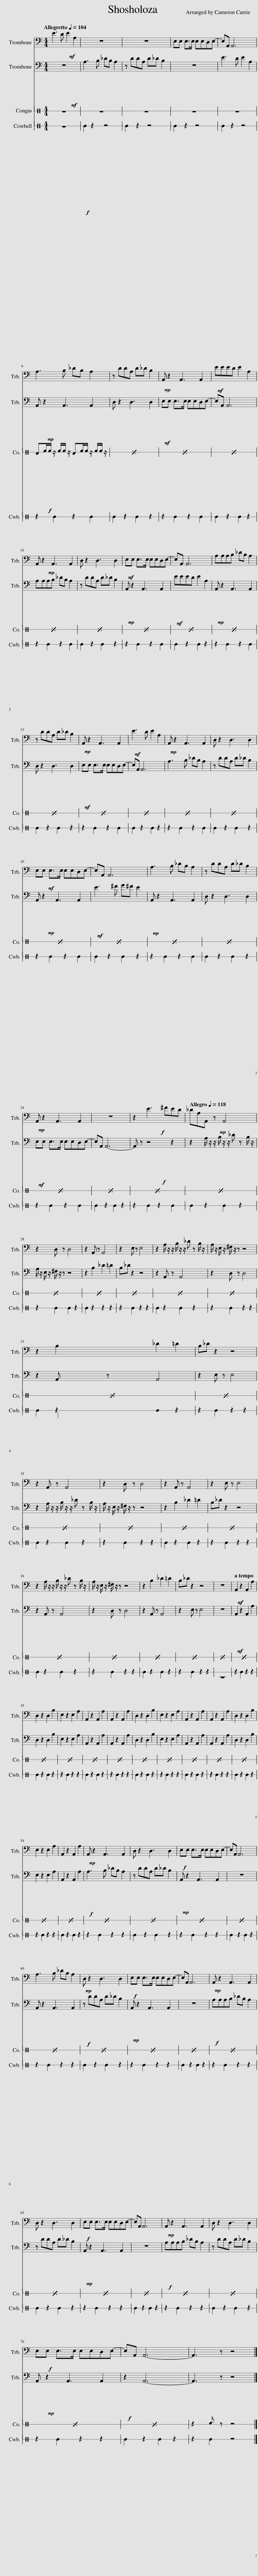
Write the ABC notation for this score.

X:1
%%score 1 2 3 4
L:1/8
Q:1/4=104
M:4/4
I:linebreak $
K:C
V:1 bass
V:2 bass
V:3 perc stafflines=1
K:none
V:4 perc stafflines=1
K:none
V:1
!mf! E3 D E2 A,2 | z8 | z8 | E,E, E,>E, E,E,D,E,- | E,A,, A,,6 |$ %5
 A,3 B, _DB, A,2 | z DDA, D_D B,2 |!mp! A,, z2 A,,3 A,,2 |!mf! EEED E2 A,2 |$!mp! A,, z2 A,,3 A,,2 | %10
 D, z2 D,3 D,2 |!mf! E,E, E,>E, E,E,D,E,- | E,A,, A,,6 | A,A,A,B, _DB, A,2 |$ z DDA, D_D B,2 | %15
!mp! A,, z2 A,,3 A,,2 |!mf! E3 D E2 A,2 |!mp! A,, z2 A,,3 A,,2 | D, z2 D,3 D,2 |$!mf! E,E, E,>E, E,E,D,E,- | %20
 E,A,, A,,6 | A,3 B, _DB, A,2 | z DDA, D_D B,2 |$!mp! A,, z2 A,,3 A,,2 | z8 | %25
 z2!f! E3[Q:1/4=118] ^FED |[Q:1/4=118] _DA,!mp!A,, z A,,4 |$ z2 D, z D,4 | z2 A,, z A,,4 | z2 E, z E,4 | %30
 z2 A,/ z/ z/ B,/ z/ z/ _D z B,/ z/ | A,/ z/ E,/ z/ ^F,/ z/ z z4 |$ z2 B,2 _D2 =D2 | B,_D z2 z4 |$ z2 A,, z A,,4 | %35
 z2 D, z D,4 | z2 A,, z A,,4 | z2 E, z E,4 |$ z2 A,/ z/ z/ B,/ z/ z/ _D z B,/ z/ | A,/ z/ E,/ z/ ^F,/ z/ z z4 | %40
 z2 B,2 _D2 =D2 | B,_D z2 z4 | z8 |[Q:1/4=104]!mf! A,,2 z2 A,,2 A,2 |$ D,2 z2 D,2 B,2 | %45
 E,2 z2 E,2 A,2 | A,,2 z2 A,,2 A,2 | A,,2 z2 A,,2 A,2 | D,2 z2 D,2 B,2 | E,2 z2 E,2 A,2 | %50
 A,,2 z2 A,,2 A,2 | A,,2 z2 A,,2 A,2 | D,2 z2 D,2 B,2 |$ E,2 z2 E,2 A,2 | A,,2 z2 A,,2 A,2 | %55
!mp! A,, z2 A,,3 A,,2 | D, z2 D,3 D,2 |!f! E,E, E,>E, E,E,D,E,- | E,A,, A,,6 |$ A,3 B, _DB, A,2 | %60
!mp! D, z2 D,3 D,2 |!f! E,E, E,>E, E,E,D,E,- | E,A,, A,,6 |!mp! A,, z2 A,,3 A,,2 |$ D, z2 D,3 D,2 | %65
!f! E,E, E,>E, E,E,D,E,- | E,A,, A,,6 |!mp! A,, z2 A,,3 A,,2 | D, z2 D,3 D,2 |$!f! E,E, E,>E, E,E,D,E,- | %70
 E,A,, A,,6- | A,,3 z z4 |] %72
V:2
!mf! z8 | A,3 B, _DB, A,2 | z DDA, D_D B,2 | z8 | E3 D E2 A,2 |$ %5
!mp! A,, z2 A,,3 A,,2 | D, z2 D,3 D,2 |!mf! E,E, E,>E, E,E,D,E,- | E,A,, A,,6 |$ A,A,A,B, _DB, A,2 | %10
 z DDA, D_D B,2 |!mp! A,, z2 A,,3 A,,2 |!mf! EEED E2 A,2 |!mp! A,, z2 A,,3 A,,2 |$ D, z2 D,3 D,2 | %15
!mf! E,E, E,>E, E,E,D,E,- | E,A,, A,,6 | A,3 B, _DB, A,2 | z DDA, D_D B,2 |$!mp! A,, z2 A,,3 A,,2 | %20
!mf! E3 ^F G^F E2 |!mp! A,, z2 A,,3 A,,2 | D, z2 D,3 D,2 |$!mf! E,E, E,>E, E,E,D,E,- | E,A,, A,,6- | %25
 A,, z!f! z4 z2 | z2 A,/ z/ z/ B,/ z/ z/ _D z B,/ z/ |$ A,/ z/ E,/ z/ ^F,/ z/ z z4 | z2 B,2 _D2 =D2 | B,_D z2 z4 | %30
 z2 A,, z A,,4 | z2 D, z D,4 |$ z2 A,, z A,,4 | z2 E, z E,4 |$ z2 A,/ z/ z/ B,/ z/ z/ _D z B,/ z/ | %35
 A,/ z/ E,/ z/ ^F,/ z/ z z4 | z2 B,2 _D2 =D2 | B,_D z2 z4 |$ z2 A,, z A,,4 | z2 D, z D,4 | %40
 z2 A,, z A,,4 | z2 E, z E,4 | z8 |!mf! A,,2 z2 A,,2 A,2 |$ D,2 z2 D,2 B,2 | %45
 E,2 z2 E,2 A,2 | A,,2 z2 A,,2 A,2 | A,,2 z2 A,,2 A,2 | D,2 z2 D,2 B,2 | E,2 z2 E,2 A,2 | %50
 A,,2 z2 A,,2 A,2 | A,,2 z2 A,,2 A,2 | D,2 z2 D,2 B,2 |$ E,2 z2 E,2 A,2 | A,,2 z2 A,,2 A,2 | %55
!f! A,3 B, _DB, A,2 | z DDA, D_D B,2 |!mp! A,, z2 A,,3 A,,2 | z8 |$ A,, z2 A,,3 A,,2 | %60
!f! z DDA, D_D B,2 |!mp! A,, z2 A,,3 A,,2 | z8 |!f! A,A,A,B, _DB, A,2 |$ z DDA, D_D B,2 | %65
!mp! A,, z2 A,,3 A,,2 | z8 |!f! A,A,A,B, _DB, A,2 | z DDA, D_D B,2 |$!mp! A,, z2 A,,3 A,,2 | %70
!f! z2 A,,6- | A,,3 z z4 |] %72
V:3
 z8 | z8 | z8 | z8 | z8 |$ %5
!f! DF/F/ z/ F/F/ z/ DF/F/ z/ F/F/ z/ | x8 | x8 | x8 |$ x8 | %10
 x8 | x8 | x8 | x8 |$ x8 | %15
 x8 | x8 | x8 | x8 |$ x8 | %20
 x8 | x8 | x8 |$ x8 | x8 | %25
 x8 | x8 |$ x8 | x8 | x8 | %30
 x8 | x8 |$ x8 | x8 |$ x8 | %35
 x8 | x8 | x8 |$ x8 | x8 | %40
 x8 | x8 | x8 | x8 |$ x8 | %45
 x8 | x8 | x8 | x8 | x8 | %50
 x8 | x8 | x8 |$ x8 | x8 | %55
 x8 | x8 | x8 | x8 |$ x8 | %60
 x8 | x8 | x8 | x8 |$ x8 | %65
 x8 | x8 | x8 | x8 |$ x8 | %70
 x8 | z2 F z z4 |] %72
V:4
 z8 |!f! E2 z2 z4 | E2 z2 z4 | E2 z2 z4 | E2 z2 z4 |$ %5
 z2 E2 z2 E2 | E2 z2 E2 z2 | z2 E2 z2 E2 | E2 z2 E2 z2 |$ z2 E2 z2 E2 | %10
 E2 z2 E2 z2 | z2 E2 z2 E2 | E2 z2 E2 z2 | z2 E2 z2 E2 |$ E2 z2 E2 z2 | %15
 z2 E2 z2 E2 | E2 z2 E2 z2 | z2 E2 z2 E2 | E2 z2 E2 z2 |$ z2 E2 z2 E2 | %20
 E2 z2 E2 z2 | z2 E2 z2 E2 | E2 z2 E2 z2 |$ z2 E2 z2 E2 | E2 z2 E2 z2 | %25
 z2 E2 z2 E2 | E2 z2 E2 z2 |$ z2 E2 E2 z2 | E2 z2 z2 z2 | z2 E2 z2 z2 | %30
 E2 z2 E2 z2 | z2 E2 z2 z2 |$ E2 z2 E2 z2 | z2 E2 z2 z2 |$ E2 z2 E2 z2 | %35
 z2 E2 z2 z2 | E2 z2 E2 z2 | z2 E2 z2 z2 |$ E2 z2 E2 z2 | z2 E2 z2 z2 | %40
 E2 z2 E2 z2 | z2 E2 z2 z2 | z8 | z2 E2 z2 z2 |$ E2 z2 E2 z2 | %45
 z2 E2 z2 z2 | E2 z2 E2 z2 | z2 E2 z2 z2 | E2 z2 E2 z2 | z2 E2 z2 z2 | %50
 E2 z2 E2 z2 | z2 E2 z2 z2 | E2 z2 E2 z2 |$ z2 E2 z2 z2 | E2 z2 E2 z2 | %55
 z2 E2 z2 z2 | E2 z2 E2 z2 | z2 E2 z2 z2 | E2 z2 E2 z2 |$ z2 E2 z2 z2 | %60
 E2 z2 E2 z2 | z2 E2 z2 z2 | E2 z2 E2 z2 | z2 E2 z2 z2 |$ E2 z2 E2 z2 | %65
 z2 E2 z2 z2 | E2 z2 E2 z2 | z2 E2 z2 z2 | E2 z2 E2 z2 |$ z2 E2 z2 z2 | %70
 E2 z2 E2 z2 | z2 E2 z4 |] %72
